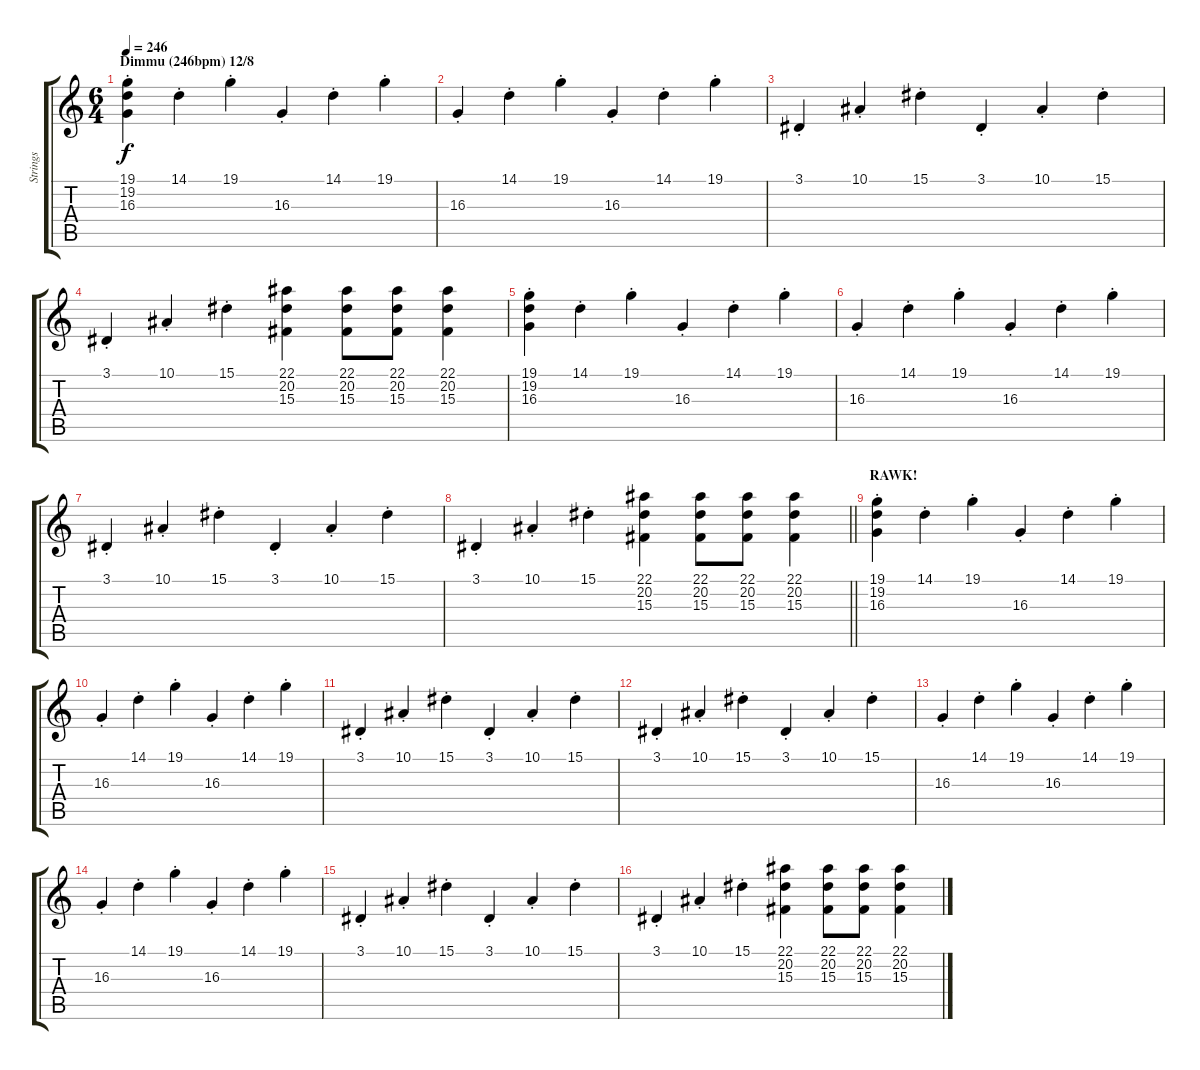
\track ("Strings" "Strings") {instrument stringensemble1}
\staff {score tabs}
\tuning (C4 G3 Eb3 Bb2 F2 C2) {hide}
\ts (6 4)
\section ("" "Dimmu (246bpm) 12/8")
\tempo 246
\clef g2
\ks c
(19.1 19.2 16.3{st}).4{dy f} 14.1{st}.4 19.1{st}.4 16.3{st}.4 14.1{st}.4 19.1{st}.4 |
16.3{st}.4 14.1{st}.4 19.1{st}.4 16.3{st}.4 14.1{st}.4 19.1{st}.4 |
3.1{st}.4 10.1{st}.4 15.1{st}.4 3.1{st}.4 10.1{st}.4 15.1{st}.4 |
3.1{st}.4 10.1{st}.4 15.1{st}.4 (22.1 20.2 15.3).4 (22.1 20.2 15.3).8 (22.1 20.2 15.3).8 (22.1 20.2 15.3).4 |
(19.1 19.2 16.3{st}).4 14.1{st}.4 19.1{st}.4 16.3{st}.4 14.1{st}.4 19.1{st}.4 |
16.3{st}.4 14.1{st}.4 19.1{st}.4 16.3{st}.4 14.1{st}.4 19.1{st}.4 |
3.1{st}.4 10.1{st}.4 15.1{st}.4 3.1{st}.4 10.1{st}.4 15.1{st}.4 |
\barLineRight lightlight
3.1{st}.4 10.1{st}.4 15.1{st}.4 (22.1 20.2 15.3).4 (22.1 20.2 15.3).8 (22.1 20.2 15.3).8 (22.1 20.2 15.3).4 |
\section ("" "RAWK!")
(19.1 19.2 16.3{st}).4 14.1{st}.4 19.1{st}.4 16.3{st}.4 14.1{st}.4 19.1{st}.4 |
16.3{st}.4 14.1{st}.4 19.1{st}.4 16.3{st}.4 14.1{st}.4 19.1{st}.4 |
3.1{st}.4 10.1{st}.4 15.1{st}.4 3.1{st}.4 10.1{st}.4 15.1{st}.4 |
3.1{st}.4 10.1{st}.4 15.1{st}.4 3.1{st}.4 10.1{st}.4 15.1{st}.4 |
16.3{st}.4 14.1{st}.4 19.1{st}.4 16.3{st}.4 14.1{st}.4 19.1{st}.4 |
16.3{st}.4 14.1{st}.4 19.1{st}.4 16.3{st}.4 14.1{st}.4 19.1{st}.4 |
3.1{st}.4 10.1{st}.4 15.1{st}.4 3.1{st}.4 10.1{st}.4 15.1{st}.4 |
3.1{st}.4 10.1{st}.4 15.1{st}.4 (22.1 20.2 15.3).4 (22.1 20.2 15.3).8 (22.1 20.2 15.3).8 (22.1 20.2 15.3).4
